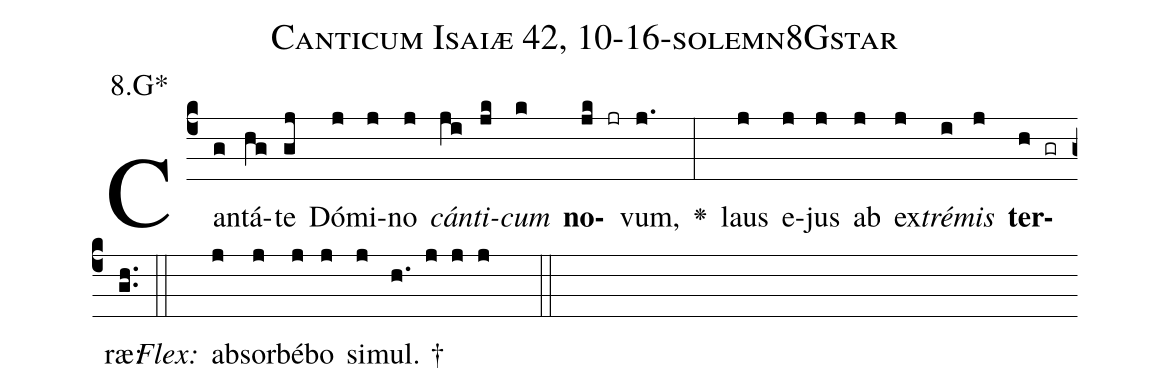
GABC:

name: Canticum Isaiæ 42, 10-16-solemn8Gstar;
annotation: 8.G*;
%%
(c4)Can(g)tá(hg)te(gj) Dó(j)mi(j)no(j) <i>cán</i>(ji)<i>ti</i>(jk)<i>cum</i>(k) <b>no</b>(jk jr)vum,(j.) <v>\greheightstar</v>(:) laus(j) e(j)jus(j) ab(j) ex(j)<i>tré</i>(i)<i>mis</i>(j) <b>ter</b>(h gr)ræ:(gh..) (::)
<i>Flex:</i>()  ab(j)sor(j)bé(j)bo(j) si(j)mul. †(h. j j j  ::)

%E(j) u(j) o(i) u(j) a(h) e.(gh..) (::)
